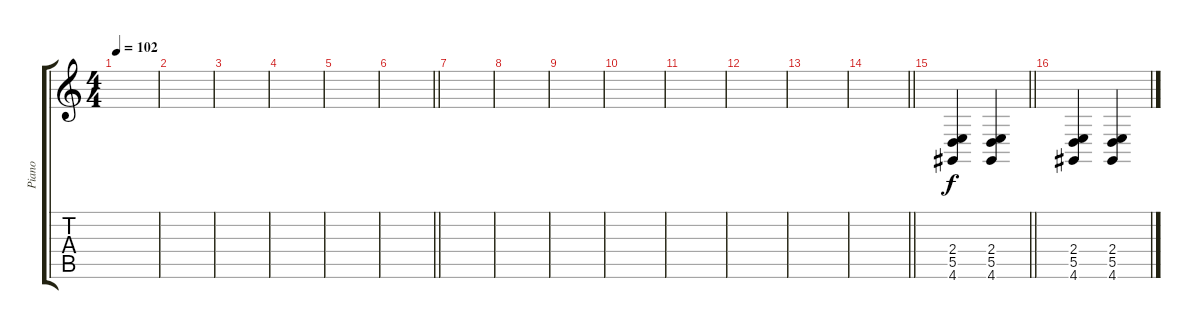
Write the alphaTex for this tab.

\track ("Piano" "Piano") {instrument acousticgrandpiano}
\staff {score tabs}
\tuning (E4 B3 G3 D3 A2 E2) {hide}
\ts (4 4)
\tempo 102
\clef g2
\ks c
|
|
|
|
|
\barLineRight lightlight
|
|
|
|
|
|
|
|
\barLineRight lightlight
|
\barLineRight lightlight
(2.4 5.5 4.6).4 (2.4 5.5 4.6).4 |
(2.4 5.5 4.6).4 (2.4 5.5 4.6).4
